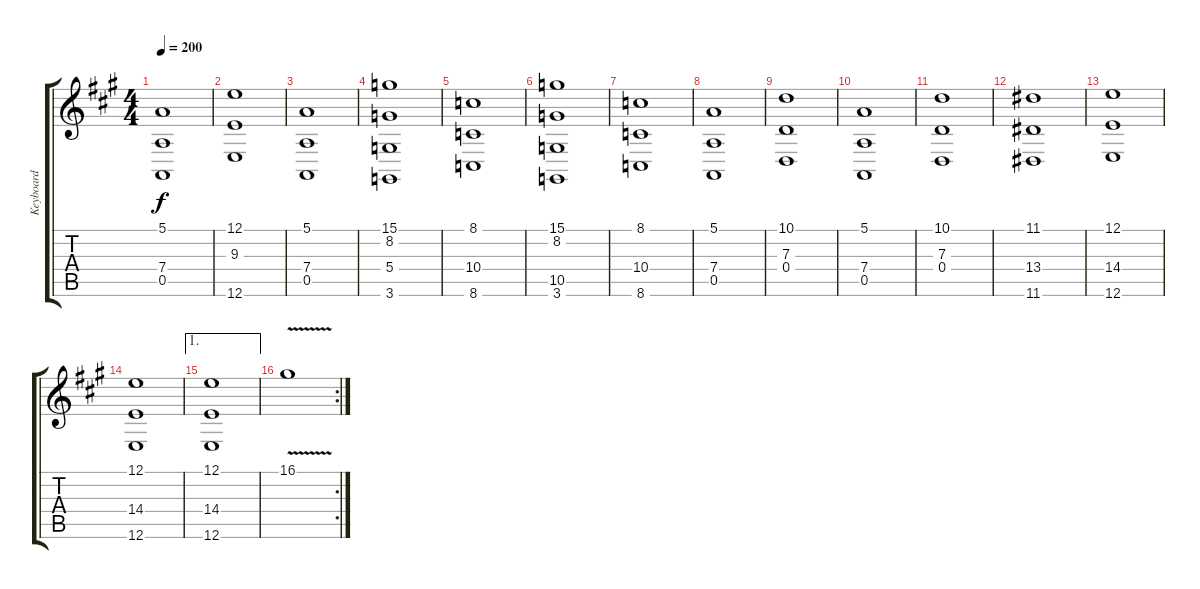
\track ("Keyboard" "Keyboard") {instrument lead2sawtooth}
\staff {score tabs}
\tuning (E4 B3 G3 D3 A2 E2) {hide}
\ts (4 4)
\tempo 200
\clef g2
\ks a
(5.1 7.4 0.5).1{dy f} |
(12.1 9.3 12.6).1 |
(5.1 7.4 0.5).1 |
(15.1 8.2 5.4 3.6).1 |
(8.1 10.4 8.6).1 |
(15.1 8.2 10.5 3.6).1 |
(8.1 10.4 8.6).1 |
(5.1 7.4 0.5).1 |
(10.1 7.3 0.4).1 |
(5.1 7.4 0.5).1 |
(10.1 7.3 0.4).1 |
(11.1 13.4 11.6).1 |
(12.1 14.4 12.6).1 |
(12.1 14.4 12.6).1 |
\ae 1
(12.1 14.4 12.6).1 |
\rc 2
16.1{v}.1
